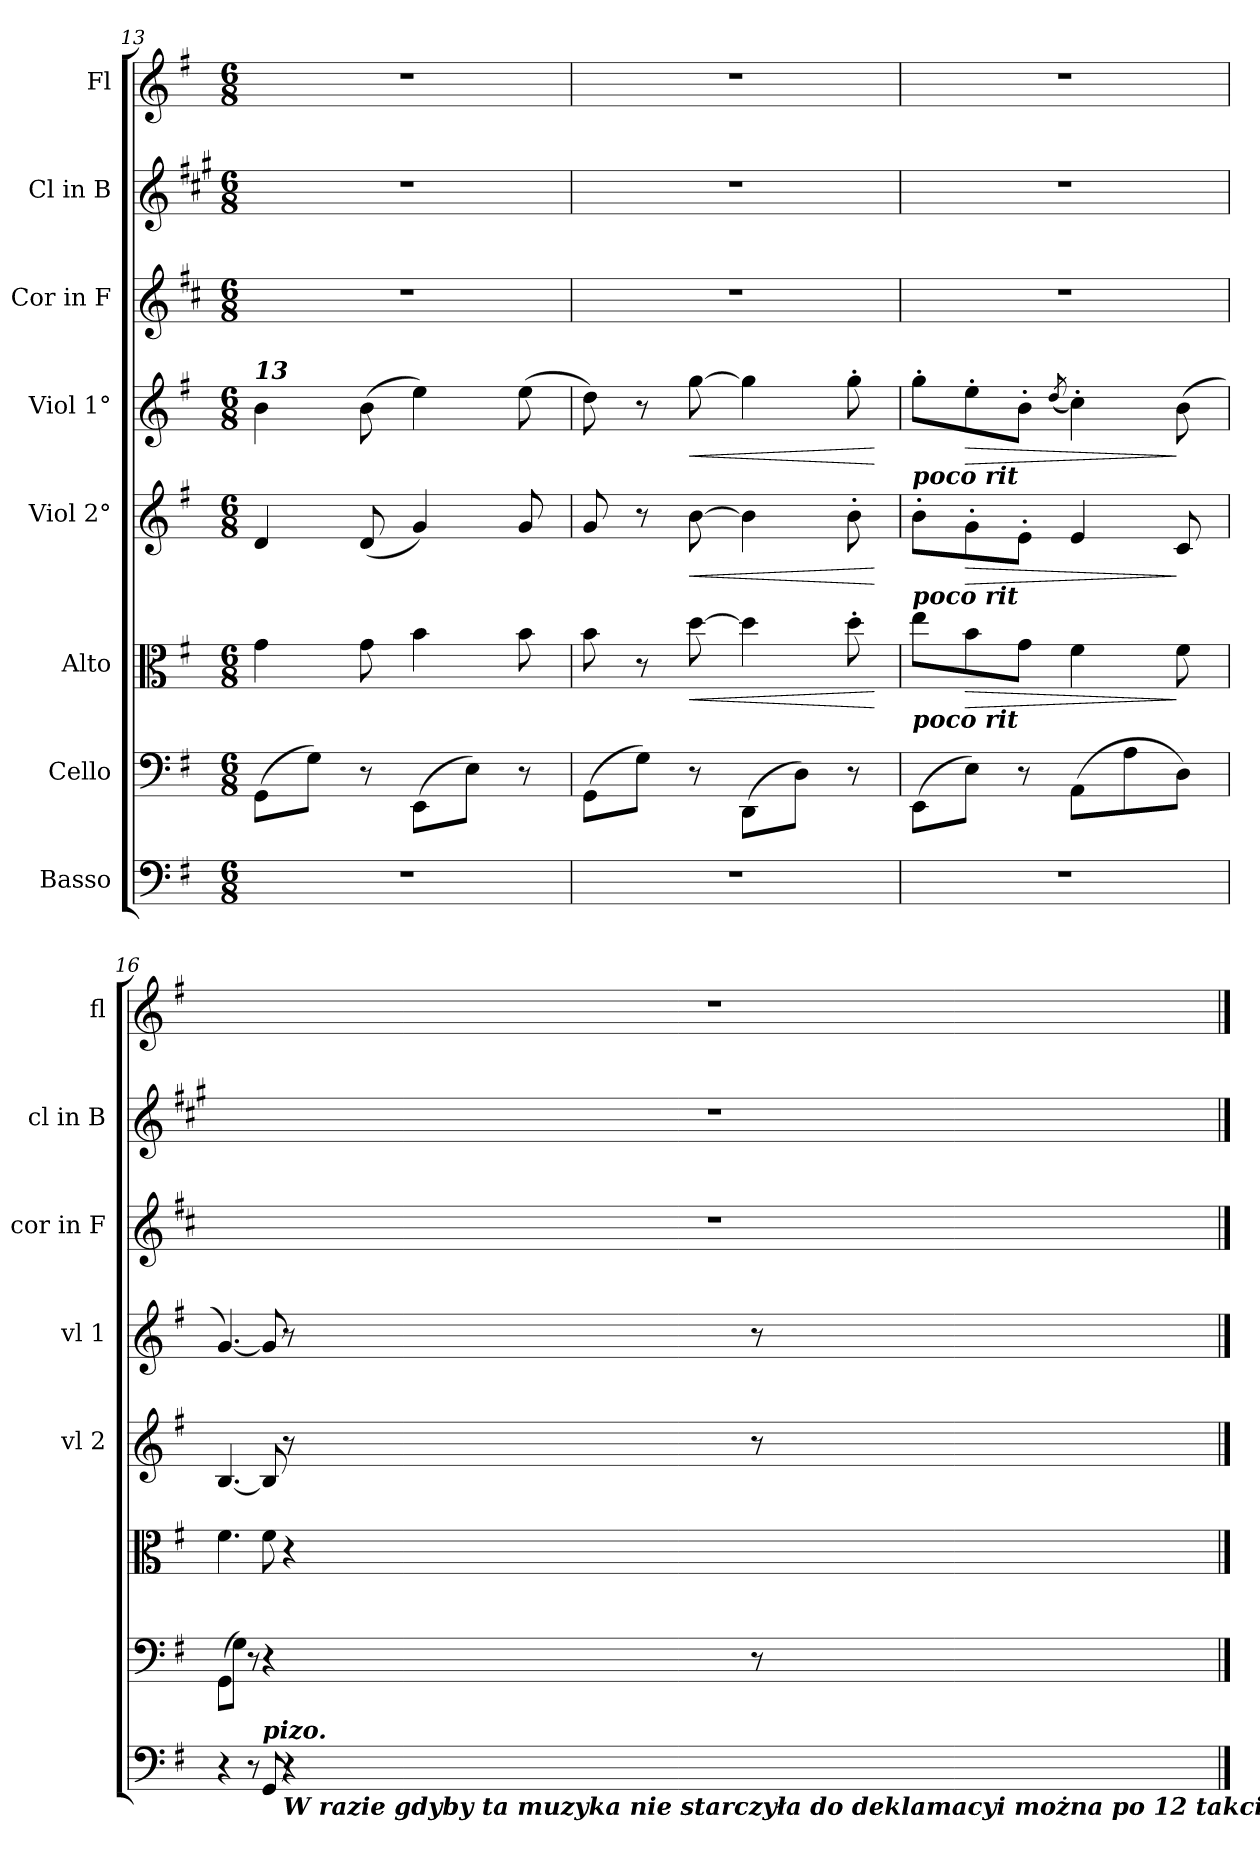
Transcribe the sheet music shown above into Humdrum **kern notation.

**kern	**kern	**kern	**dynam	**kern	**dynam	**kern	**dynam	**kern	**kern	**kern
*part8	*part7	*part6	*part6	*part5	*part5	*part4	*part4	*part3	*part2	*part1
*staff8	*staff7	*staff6	*staff6	*staff5	*staff5	*staff4	*staff4	*staff3	*staff2	*staff1
*I"Basso	*I"Cello	*I"Alto	*	*I"Viol 2°	*	*I"Viol 1°	*	*I"Cor in F	*I"Cl in B	*I"Fl
*	*	*	*	*I'vl 2	*	*I'vl 1	*	*I'cor in F	*I'cl in B	*I'fl
*clefF4	*clefF4	*clefC3	*	*clefG2	*	*clefG2	*	*clefG2	*clefG2	*clefG2
*	*	*	*	*	*	*	*	*ITrd4c7	*ITrd1c2	*
*k[f#]	*k[f#]	*k[f#]	*	*k[f#]	*	*k[f#]	*	*k[f#]	*k[f#]	*k[f#]
*G:	*G:	*G:	*	*G:	*	*G:	*	*G:	*G:	*G:
*M6/8	*M6/8	*M6/8	*	*M6/8	*	*M6/8	*	*M6/8	*M6/8	*M6/8
=13	=13	=13	=13	=13	=13	=13	=13	=13	=13	=13
!	!	!	!	!	!	!LO:TX:a:Bi:t=13	!	!	!	!
2.r	(>8GG\L	4g\	.	4d/	.	4b\	.	2.r	2.r	2.r
.	8G\J)	.	.	.	.	.	.	.	.	.
.	8r	8g\	.	(<8d/	.	(>8b\	.	.	.	.
.	(>8EE\L	4b\	.	4g/)	.	4ee\)	.	.	.	.
.	8E\J)	.	.	.	.	.	.	.	.	.
.	8r	8b\	.	8g/	.	(>8ee\	.	.	.	.
=14	=14	=14	=14	=14	=14	=14	=14	=14	=14	=14
2.r	(>8GG\L	8b\	.	8g/	.	8dd\)	.	2.r	2.r	2.r
.	8G\J)	8r	.	8r	.	8r	.	.	.	.
!	!	!	!LO:HP:b	!	!LO:HP:b	!	!LO:HP:b	!	!	!
.	8r	[8dd\	<	[8b\	<	[8gg\	<	.	.	.
.	(>8DD\L	4dd\]	.	4b\]	.	4gg\]	.	.	.	.
.	8D\J)	.	.	.	.	.	.	.	.	.
.	8r	8dd'>\	.	8b'>\	.	8gg'>\	.	.	.	.
.	.	.	[	.	[	.	[	.	.	.
=15	=15	=15	=15	=15	=15	=15	=15	=15	=15	=15
!	!	!	!	!	!	!LO:TX:b:Bi:t=poco rit	!	!	!	!
!	!	!	!	!LO:TX:b:Bi:t=poco rit	!	!	!	!	!	!
!	!	!LO:TX:b:Bi:t=poco rit	!	!	!	!	!	!	!	!
2.r	(>8EE\L	8ee\L	.	8b'>\L	.	8gg'>\L	.	2.r	2.r	2.r
!	!	!	!LO:HP:b	!	!LO:HP:b	!	!LO:HP:b	!	!	!
.	8E\J)	8b\	>	8g'>\	>	8ee'>\	>	.	.	.
.	8r	8g\J	.	8e'>\J	.	8b'>\J	.	.	.	.
.	.	.	.	.	.	(<8qdd/	.	.	.	.
.	(>8AA\L	4f#\	.	4e/	.	4cc'>\)	.	.	.	.
.	8A\	.	.	.	.	.	.	.	.	.
.	8D\J)	8f#\	]	8c/	]	(>8b\	]	.	.	.
=16	=16	=16	=16	=16	=16	=16	=16	=16	=16	=16
4r	(>8GG\L	4.f#\	.	[4.B/	.	[4.g/)	.	2.r	2.r	2.r
.	8G\J)	.	.	.	.	.	.	.	.	.
8r	8r	.	.	.	.	.	.	.	.	.
!LO:TX:a:Bi:t=pizo.	!	!	!	!	!	!	!	!	!	!
8GG/	4r	8f#\	.	8B/]	.	8g/]	.	.	.	.
!LO:TX:b:Bi:t=W razie gdyby ta muzyka nie starczyła do deklamacyi można po 12 takcie wsunąć 4 początkowe takty, a potem od taktu 13 wykonać ucztę	!	!	!	!	!	!	!	!	!	!
4r	.	4r	.	8r	.	8r	.	.	.	.
.	8r	.	.	8r	.	8r	.	.	.	.
==	==	==	==	==	==	==	==	==	==	==
*-	*-	*-	*-	*-	*-	*-	*-	*-	*-	*-
